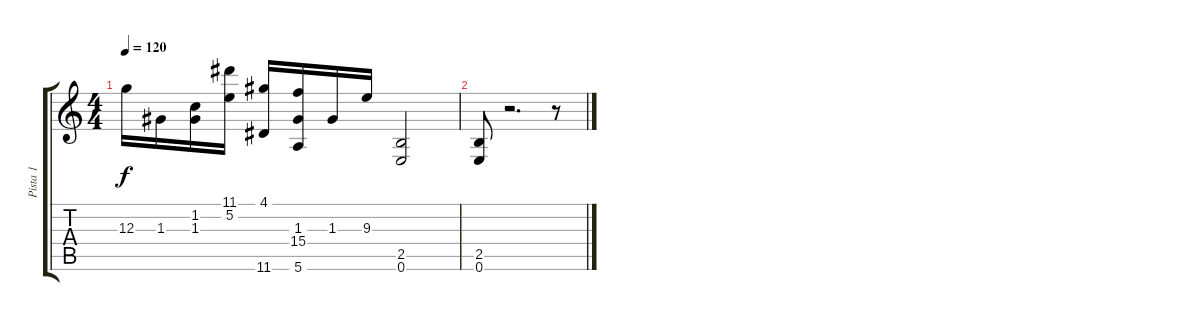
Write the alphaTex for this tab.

\track ("Pista 1" "Pista 1") {instrument distortionguitar}
\staff {score tabs}
\tuning (E4 B3 G3 D3 A2 E2) {hide}
\ts (4 4)
\tempo 120
\clef g2
\ks c
12.3.16{dy f balance 16} 1.3.16 (1.2 1.3).16 (11.1 5.2).16 (4.1 11.6).16 (1.3 15.4 5.6).16 1.3.16 9.3.16 (2.5 0.6).2{balance 8} |
(2.5 0.6).8 r.2{d} r.8
